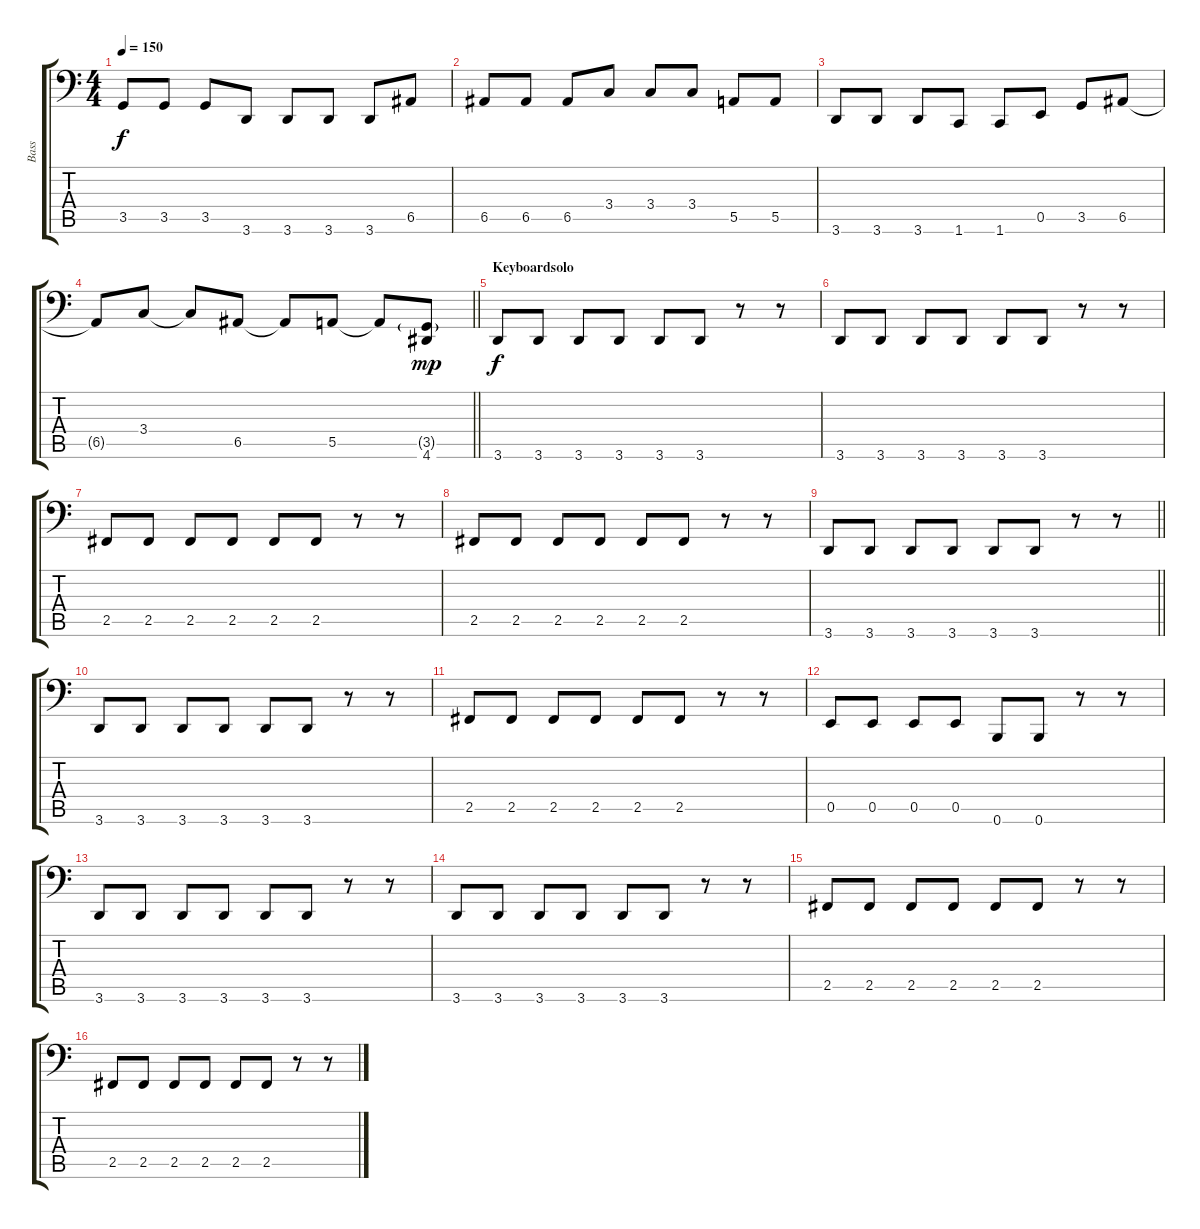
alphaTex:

\track ("Bass" "Bass") {instrument electricbasspick}
\staff {score tabs}
\tuning (C3 G2 D2 A1 E1 B0) {hide}
\ts (4 4)
\tempo 150
\clef f4
\ks c
3.5.8{dy f} 3.5.8 3.5.8 3.6.8 3.6.8 3.6.8 3.6.8 6.5.8 |
6.5.8 6.5.8 6.5.8 3.4.8 3.4.8 3.4.8 5.5.8 5.5.8 |
3.6.8 3.6.8 3.6.8 1.6.8 1.6.8 0.5.8 3.5.8 6.5.8 |
\barLineRight lightlight
6.5{t}.8 3.4.8 3.4{t}.8 6.5.8 6.5{t}.8 5.5.8 5.5{t}.8 (3.5{g} 4.6).8{dy mp} |
\section ("" "Keyboardsolo")
3.6.8{dy f} 3.6.8 3.6.8 3.6.8 3.6.8 3.6.8 r.8 r.8 |
3.6.8 3.6.8 3.6.8 3.6.8 3.6.8 3.6.8 r.8 r.8 |
2.5.8 2.5.8 2.5.8 2.5.8 2.5.8 2.5.8 r.8 r.8 |
2.5.8 2.5.8 2.5.8 2.5.8 2.5.8 2.5.8 r.8 r.8 |
\barLineRight lightlight
3.6.8 3.6.8 3.6.8 3.6.8 3.6.8 3.6.8 r.8 r.8 |
3.6.8 3.6.8 3.6.8 3.6.8 3.6.8 3.6.8 r.8 r.8 |
2.5.8 2.5.8 2.5.8 2.5.8 2.5.8 2.5.8 r.8 r.8 |
0.5.8 0.5.8 0.5.8 0.5.8 0.6.8 0.6.8 r.8 r.8 |
3.6.8 3.6.8 3.6.8 3.6.8 3.6.8 3.6.8 r.8 r.8 |
3.6.8 3.6.8 3.6.8 3.6.8 3.6.8 3.6.8 r.8 r.8 |
2.5.8 2.5.8 2.5.8 2.5.8 2.5.8 2.5.8 r.8 r.8 |
2.5.8 2.5.8 2.5.8 2.5.8 2.5.8 2.5.8 r.8 r.8
